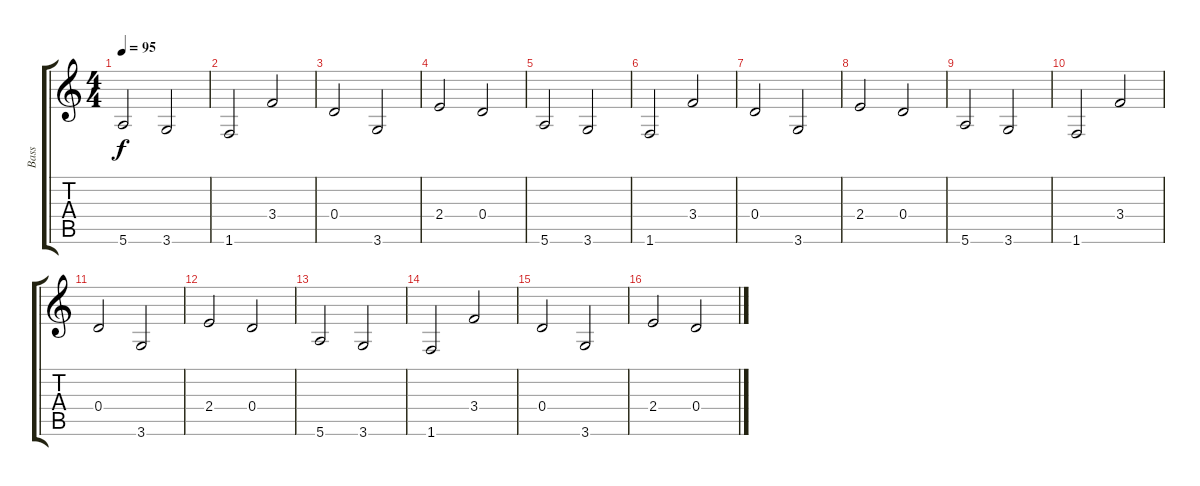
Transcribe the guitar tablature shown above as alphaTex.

\track ("Bass" "Bass") {instrument electricbassfinger}
\staff {score tabs}
\tuning (E4 B3 G3 D3 A2 E2) {hide}
\ts (4 4)
\tempo 95
\clef g2
\ks c
5.6.2{dy f} 3.6.2 |
1.6.2 3.4.2 |
0.4.2 3.6.2 |
2.4.2 0.4.2 |
5.6.2 3.6.2 |
1.6.2 3.4.2 |
0.4.2 3.6.2 |
2.4.2 0.4.2 |
5.6.2 3.6.2 |
1.6.2 3.4.2 |
0.4.2 3.6.2 |
2.4.2 0.4.2 |
5.6.2 3.6.2 |
1.6.2 3.4.2 |
0.4.2 3.6.2 |
2.4.2 0.4.2
